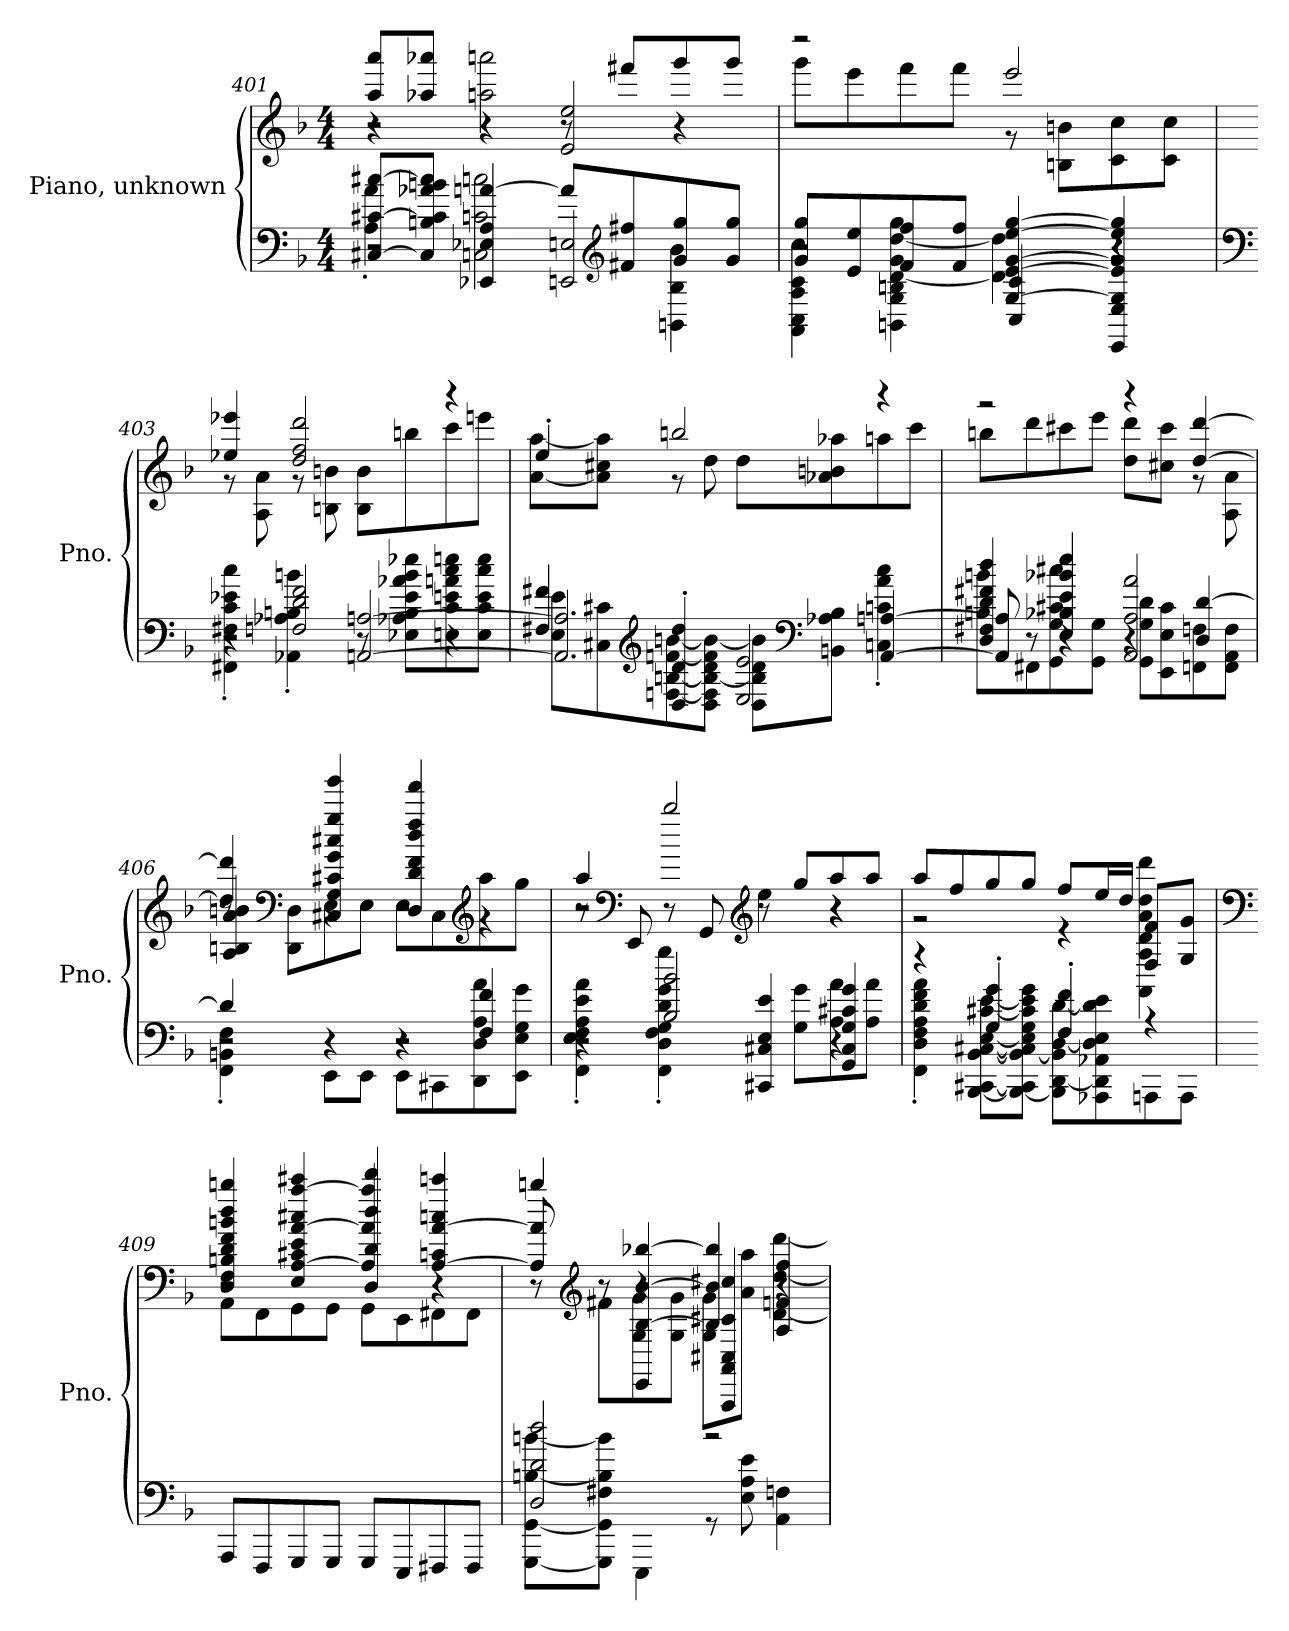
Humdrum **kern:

**kern	**kern
*part1	*part1
*staff2	*staff1
*I"Piano, unknown	*
*I'Pno.	*
*clefF4	*clefG2
*k[b-]	*k[b-]
*M4/4	*M4/4
=401	=401
*^	*^
*	*^	*	*^
[8C#X/ [8c#X/ [8cc#X/L	4A\' 4a\'	2r	8aa/ 8aaa/L	4r	2r
8C#/] 8Bn/ 8c#/] 8a-X/ 8bn/ 8cc#/]J	.	.	8aa-X/ 8aaa-X/J	.	.
4EE-X/ 4E-X/ 4A/ [4an/	2Cn\ 2cn\ 2ccn\	.	4r	2aan\ 2aaan\	.
8a/L]	.	2EEn/ 2En/	8r	.	2e/ 2ee/
*clefG2	*	*	*	*	*
8f#X/ 8ff#X/	.	.	8fff#X/L	.	.
8g/ 8gg/	4BBn\ 4B\ 4b\	.	8ggg/	4r	.
8g/ 8gg/J	.	.	8ggg/J	.	.
*	*	*	*	*v	*v
!!LO:LB:g=z
=402	=402	=402	=402	=402
8g/ 8gg/L	4AA\ 4C\ 4A\ 4c\ 4cc\	2r	2r	8ggg\L
8e/ 8ee/	.	.	.	8eee\
8f/ 8ff/	4BBn\ 4G\ 4Bn\ [4d\ 4g\ [4dd\ 4gg\	.	.	8fff\
8f/ 8ff/J	.	.	.	8fff\J
[4G/ [4e/ [4g/ [4ee/ [4gg/	4d\] 4dd\]	4C/ 4c/	2eee/	8r
.	.	.	.	8Bn\ 8bn\L
4EE/ 4E/ 4G/] 4e/] 4g/] 4ee/] 4gg/]	4r	4r	.	8c\ 8cc\
.	.	.	.	8c\ 8cc\J
=403	=403	=403	=403	=403
*clefF4	*	*	*	*
4r	4FF#X\' 4F#X\' 4c\' 4e-X\' 4cc\'	2r	4ee-X/ 4eee-X/	8r
.	.	.	.	8A\ 8a\
2Fn/ 2d/ 2f/	4AA-X\' 4A-X\' 4Bn\' 4bn\'	.	2dd/ 2ff/ 2ddd/	8r
.	.	.	.	8Bn\ 8bn\
.	8r	[2AAn/ [2An/	.	8B\ 8b\L
.	8E-X\ 8A-X\ 8B\ 8e-\ 8a-X\ 8b\ 8ee-X\L	.	.	8bbn\
4r	8En\ 8c\ 8en\ 8an\ 8cc\ 8een\	.	4r	8ccc\
.	8E\ 8c\ 8e\ 8cc\ 8ee\J	.	.	8eeen\J
!!LO:LB:g=z	!!
=404	=404	=404	=404	=404
4F#X/ 4f#X/	8E\ 8e\L	2.AA/] 2.A/]	4ee'/	[8a\ [8aa\L
.	8C#X\ 8c#X\	.	.	8a\] 8cc#X\ 8aa\]J
*clefG2	*	*	*	*
4D/' 4d/' 4dd/'	[8Fn\ [8Bn\ [8fn\ [8bn\	.	2bbn/	8r
.	8D\ 8F\] 8B\_ 8d\ 8f\] 8b\_J	.	.	8dd\
2E/ 2e/	8D\ 8B\] 8d\ 8b\]L	.	.	8dd\L
*clefF4	*	*	*	*
.	8BBn\ 8A-X\ 8B\J	.	.	8a-X\ 8bn\ 8aa-X\
.	4Cn\' 4cn\' 4a\' 4cc\'	[4AA/ [4An/	4r	8aan\
.	.	.	.	8ccc\J
=405	=405	=405	=405	=405
4D/ 4F#X/ 4d/ 4f#X/ 4dd/	8Bn\ 8bn\L	8AA/] 8A/]	2r	8bbn\L
.	8FF#X\	8r	.	8ddd\
4E/ 4B-X/ 4e/ 4b-X/ 4ee/	8GG\ 8G\ 8c#X\ 8cc#X\	4r	.	8ccc#X\
.	8GG\ 8G\J	.	.	8eee\J
2AA/ 2A/ 2a/	8GG\ 8G\ 8d\L	4r	4r	8dd\ 8ddd\L
.	8EE\ 8E\ 8c#\	.	.	8cc#X\ 8ccc#\J
.	8FFn\ 8Fn\	4D/ [4d/	[4dd/ [4ddd/	8r
.	8FF\ 8AA\ 8F\J	.	.	8A\ 8a\
!!LO:PB:g=z
=406	=406	=406	=406	=406
*	*	*	*	*^
2r	4FF\' 4BBn\' 4F\'	4d/]	4dd/] 4ddd/]	8r	4A/ 4Bn/ 4a/ 4bn/
*	*	*	*clefF4	*	*
.	.	.	.	8DD\ 8D\L	.
.	8EE\L	4r	4r	8E\	4C#X/ 4G/ 4c#X/ 4g/ 4cc#X/ 4gg/ 4ggg/
.	8EE\J	.	.	8E\J	.
4r	8EE\L	2r	2r	8E\L	4D/ 4d/ 4f/ 4dd/ 4ff/ 4fff/
.	8CC#X\	.	.	8C#\	.
*	*	*	*clefG2	*	*
4F/ 4f/	8DD\ 8D\ 8A\ 8a\	.	.	8aa\	4r
.	8EE\ 8E\ 8G\ 8g\J	.	.	8gg\J	.
=407	=407	=407	=407	=407	=407
4r	4FF\' 4E\' 4F\' 4A\' 4e\' 4a\'	2r	4aa/	2r	8r
*	*	*	*clefF4	*	*
.	.	.	.	.	8EE/
2B-/ 2b-/	4FF\' 4D\' 4F\' 4G\' 4d\' 4g\' 4gg\'	.	2bb-/	.	8r
.	.	.	.	.	8GG/
*	*	*	*clefG2	*	*
.	8r	4CC#X/ 4C#X/ 4E/ 4e/	.	4ee\	8r
.	8G\ 8g\L	.	.	.	8gg/L
4r	8A\ 8a\	4GG/ 4C#/ 4G/ 4c#X/ 4g/	4r	4r	8aa/
.	8A\ 8a\J	.	.	.	8aa/J
*	*v	*v	*	*	*
*	*	*	*v	*v
!!LO:LB:g=z
=408	=408	=408	=408
4r	4FF\' 4D\' 4F\' 4A\' 4d\' 4f\' 4a\'	8aa/L	2r
.	.	8ff/	.
4G/' 4g/'	[8BBB-\ [8CC#X\ [8BB-\ [8C#X\ [8E\ [8c#X\ [8e\L	8gg/	.
.	8BBB-\_ 8CC#\] 8BB-\_ 8C#\] 8E\] 8G\ 8c#\] 8e\] 8g\J	8gg/J	.
4F/' 4f/'	8BBB-\] [8DD\ 8BB-\] [8D\ [8d\L	8ff/L	4r
.	8AAA-X\ 8DD\] 8AA-X\ 8D\] 8E\ 8d\] 8e\	16ee/L	.
.	.	16dd/JJ	.
4r	8AAAn\	8F/ 8f/L	4AA\ 4A\ 4d\ 4a\ 4dd\ 4ddd\
.	8AAA\J	8G/ 8g/J	.
*v	*v	*	*
*	*v	*v
=409	=409
*	*clefF4
*	*^
*	*	*^
8AAA/L	4D/ 4F/ 4Bn/ 4d/ 4f/ 4bn/ 4dd/ 4bbn/	8AA\L	2r
8FFF/	.	8FF\	.
8GGG/	4E/ [4A/ 4c#X/ 4e/ [4a/ 4cc#X/ [4aa/ 4ccc#X/	8GG\	.
8GGG/J	.	8GG\J	.
8GGG/L	4A/] 4a/] 4aa/]	8GG\L	4D/ 4d/ 4dd/ 4ddd/
8EEE/	.	8EE\	.
8FFF#X/	[4A/ 4cn/ [4a/ 4ccn/ 4cccn/	8FF#X\	4r
8FFF#/J	.	8FF#\J	.
=410	=410	=410	=410
*^	*	*	*
2D/ 2d/ 2dd/	[8GGG\ [8GG\ [8Bn\ [8bn\L	8A/] 8a/]	8r	4bbn/
*	*	*clefG2	*	*
.	8GGG\] 8GG\] 8F#X\ 8B\] 8b\]J	8r	8f#X\L	.
.	4EEE\	4EE/ [4B-/ [4b-/ [4bb-X/	8G\ 8g\	4r
.	.	.	8G\ 8g\J	.
2r	8r	4B-/] 4b-/] 4bb-/]	8G\ 8g\L	4AAA/ 4AA/ 4C#X/ 4c#X/ 4cc#X/
.	8E\ 8A\ 8e\	.	8a\ 8aa\J	.
.	4AA\ 4Fn\	4A/ 4fn/ 4ff/	[4d\ [4dd\ [4ddd\	4r
*v	*v	*	*	*
*	*v	*v	*v
=	=
*-	*-
